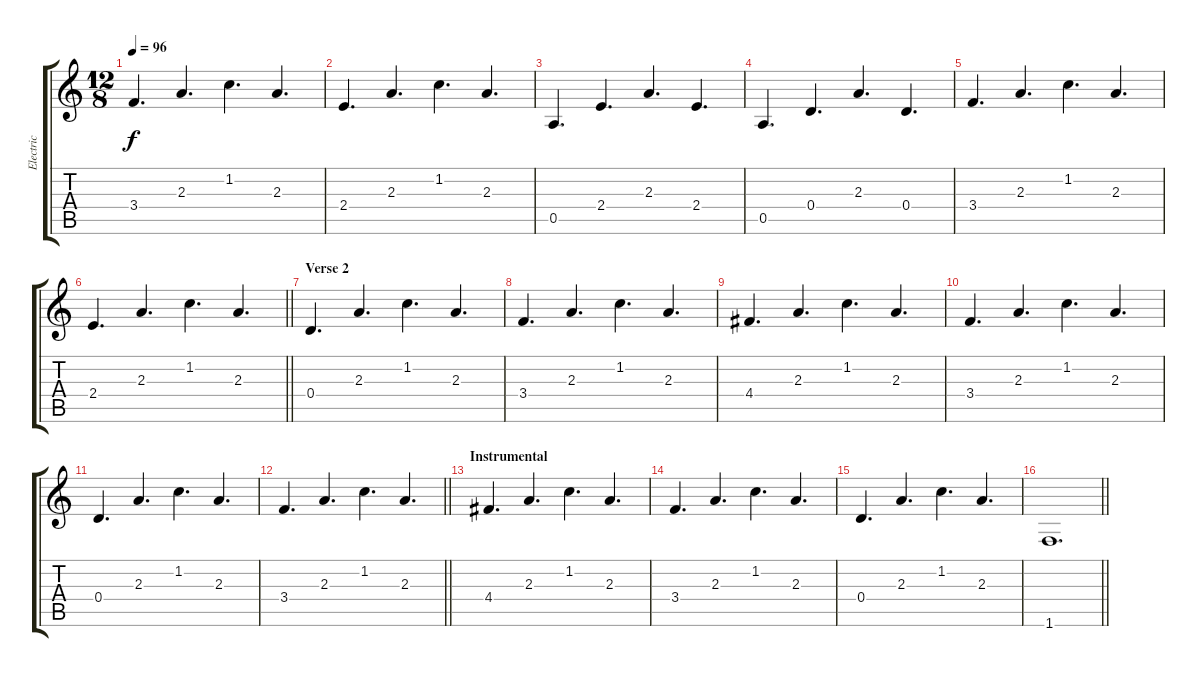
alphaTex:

\track ("Electric" "Electric") {instrument overdrivenguitar}
\staff {score tabs}
\tuning (E4 B3 G3 D3 A2 E2) {hide}
\ts (12 8)
\tempo 96
\clef g2
\ks c
3.4.4{d dy f} 2.3.4{d} 1.2.4{d} 2.3.4{d} |
2.4.4{d} 2.3.4{d} 1.2.4{d} 2.3.4{d} |
0.5.4{d} 2.4.4{d} 2.3.4{d} 2.4.4{d} |
0.5.4{d} 0.4.4{d} 2.3.4{d} 0.4.4{d} |
3.4.4{d} 2.3.4{d} 1.2.4{d} 2.3.4{d} |
\barLineRight lightlight
2.4.4{d} 2.3.4{d} 1.2.4{d} 2.3.4{d} |
\section ("" "Verse 2")
0.4.4{d} 2.3.4{d} 1.2.4{d} 2.3.4{d} |
3.4.4{d} 2.3.4{d} 1.2.4{d} 2.3.4{d} |
4.4.4{d} 2.3.4{d} 1.2.4{d} 2.3.4{d} |
3.4.4{d} 2.3.4{d} 1.2.4{d} 2.3.4{d} |
0.4.4{d} 2.3.4{d} 1.2.4{d} 2.3.4{d} |
\barLineRight lightlight
3.4.4{d} 2.3.4{d} 1.2.4{d} 2.3.4{d} |
\section ("" "Instrumental")
4.4.4{d} 2.3.4{d} 1.2.4{d} 2.3.4{d} |
3.4.4{d} 2.3.4{d} 1.2.4{d} 2.3.4{d} |
0.4.4{d} 2.3.4{d} 1.2.4{d} 2.3.4{d} |
\barLineRight lightlight
1.6.1{d}
